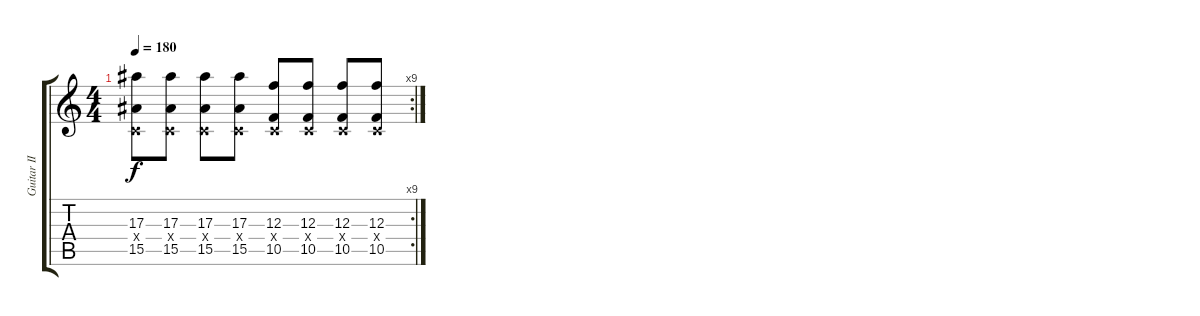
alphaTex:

\track ("Guitar II" "Guitar II") {instrument distortionguitar}
\staff {score tabs}
\tuning (D4 A3 F3 C3 G2 C2) {hide}
\rc 9
\ts (4 4)
\tempo 180
\clef g2
\ks c
(17.3 0.4{x} 15.5).8{dy f} (17.3 0.4{x} 15.5).8 (17.3 0.4{x} 15.5).8 (17.3 0.4{x} 15.5).8 (12.3 0.4{x} 10.5).8 (12.3 0.4{x} 10.5).8 (12.3 0.4{x} 10.5).8 (12.3 0.4{x} 10.5).8
